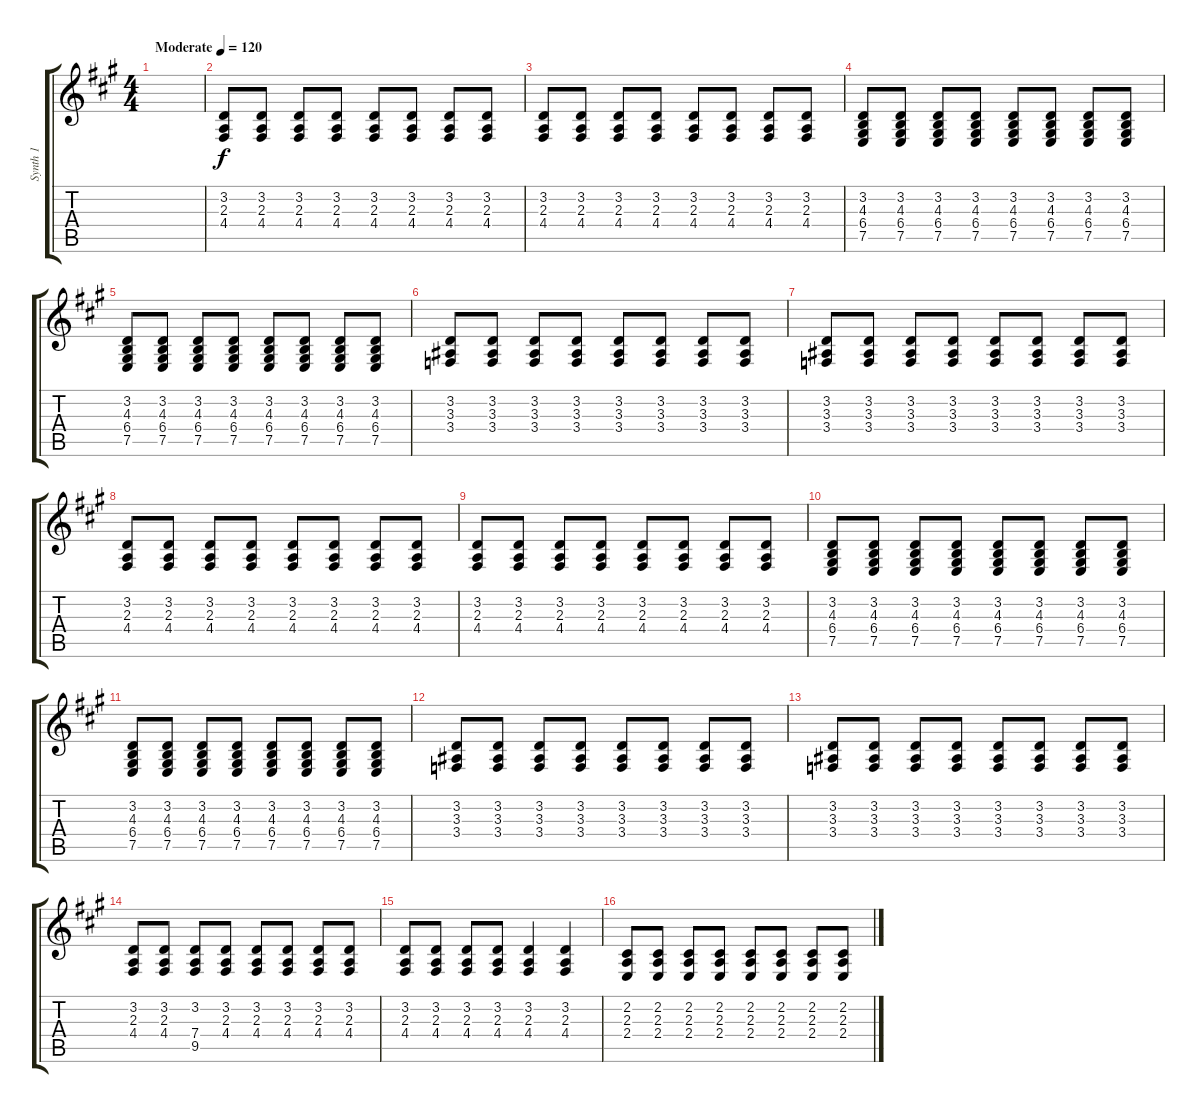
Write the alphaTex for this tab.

\track ("Synth 1" "Synth 1") {instrument acousticgrandpiano}
\staff {score tabs}
\tuning (E4 B3 G3 D3 A2 E2) {hide}
\ts (4 4)
\tempo (120 "Moderate")
\clef g2
\ks a
|
(3.2 2.3 4.4).8 (3.2 2.3 4.4).8 (3.2 2.3 4.4).8 (3.2 2.3 4.4).8 (3.2 2.3 4.4).8 (3.2 2.3 4.4).8 (3.2 2.3 4.4).8 (3.2 2.3 4.4).8 |
(3.2 2.3 4.4).8 (3.2 2.3 4.4).8 (3.2 2.3 4.4).8 (3.2 2.3 4.4).8 (3.2 2.3 4.4).8 (3.2 2.3 4.4).8 (3.2 2.3 4.4).8 (3.2 2.3 4.4).8 |
(3.2 4.3 6.4 7.5).8 (3.2 4.3 6.4 7.5).8 (3.2 4.3 6.4 7.5).8 (3.2 4.3 6.4 7.5).8 (3.2 4.3 6.4 7.5).8 (3.2 4.3 6.4 7.5).8 (3.2 4.3 6.4 7.5).8 (3.2 4.3 6.4 7.5).8 |
(3.2 4.3 6.4 7.5).8 (3.2 4.3 6.4 7.5).8 (3.2 4.3 6.4 7.5).8 (3.2 4.3 6.4 7.5).8 (3.2 4.3 6.4 7.5).8 (3.2 4.3 6.4 7.5).8 (3.2 4.3 6.4 7.5).8 (3.2 4.3 6.4 7.5).8 |
(3.2 3.3 3.4).8 (3.2 3.3 3.4).8 (3.2 3.3 3.4).8 (3.2 3.3 3.4).8 (3.2 3.3 3.4).8 (3.2 3.3 3.4).8 (3.2 3.3 3.4).8 (3.2 3.3 3.4).8 |
(3.2 3.3 3.4).8 (3.2 3.3 3.4).8 (3.2 3.3 3.4).8 (3.2 3.3 3.4).8 (3.2 3.3 3.4).8 (3.2 3.3 3.4).8 (3.2 3.3 3.4).8 (3.2 3.3 3.4).8 |
(3.2 2.3 4.4).8 (3.2 2.3 4.4).8 (3.2 2.3 4.4).8 (3.2 2.3 4.4).8 (3.2 2.3 4.4).8 (3.2 2.3 4.4).8 (3.2 2.3 4.4).8 (3.2 2.3 4.4).8 |
(3.2 2.3 4.4).8 (3.2 2.3 4.4).8 (3.2 2.3 4.4).8 (3.2 2.3 4.4).8 (3.2 2.3 4.4).8 (3.2 2.3 4.4).8 (3.2 2.3 4.4).8 (3.2 2.3 4.4).8 |
(3.2 4.3 6.4 7.5).8 (3.2 4.3 6.4 7.5).8 (3.2 4.3 6.4 7.5).8 (3.2 4.3 6.4 7.5).8 (3.2 4.3 6.4 7.5).8 (3.2 4.3 6.4 7.5).8 (3.2 4.3 6.4 7.5).8 (3.2 4.3 6.4 7.5).8 |
(3.2 4.3 6.4 7.5).8 (3.2 4.3 6.4 7.5).8 (3.2 4.3 6.4 7.5).8 (3.2 4.3 6.4 7.5).8 (3.2 4.3 6.4 7.5).8 (3.2 4.3 6.4 7.5).8 (3.2 4.3 6.4 7.5).8 (3.2 4.3 6.4 7.5).8 |
(3.2 3.3 3.4).8 (3.2 3.3 3.4).8 (3.2 3.3 3.4).8 (3.2 3.3 3.4).8 (3.2 3.3 3.4).8 (3.2 3.3 3.4).8 (3.2 3.3 3.4).8 (3.2 3.3 3.4).8 |
(3.2 3.3 3.4).8 (3.2 3.3 3.4).8 (3.2 3.3 3.4).8 (3.2 3.3 3.4).8 (3.2 3.3 3.4).8 (3.2 3.3 3.4).8 (3.2 3.3 3.4).8 (3.2 3.3 3.4).8 |
(3.2 2.3 4.4).8 (3.2 2.3 4.4).8 (3.2 7.4 9.5).8 (3.2 2.3 4.4).8 (3.2 2.3 4.4).8 (3.2 2.3 4.4).8 (3.2 2.3 4.4).8 (3.2 2.3 4.4).8 |
(3.2 2.3 4.4).8 (3.2 2.3 4.4).8 (3.2 2.3 4.4).8 (3.2 2.3 4.4).8 (3.2 2.3 4.4).4 (3.2 2.3 4.4).4 |
(2.2 2.3 2.4).8 (2.2 2.3 2.4).8 (2.2 2.3 2.4).8 (2.2 2.3 2.4).8 (2.2 2.3 2.4).8 (2.2 2.3 2.4).8 (2.2 2.3 2.4).8 (2.2 2.3 2.4).8
